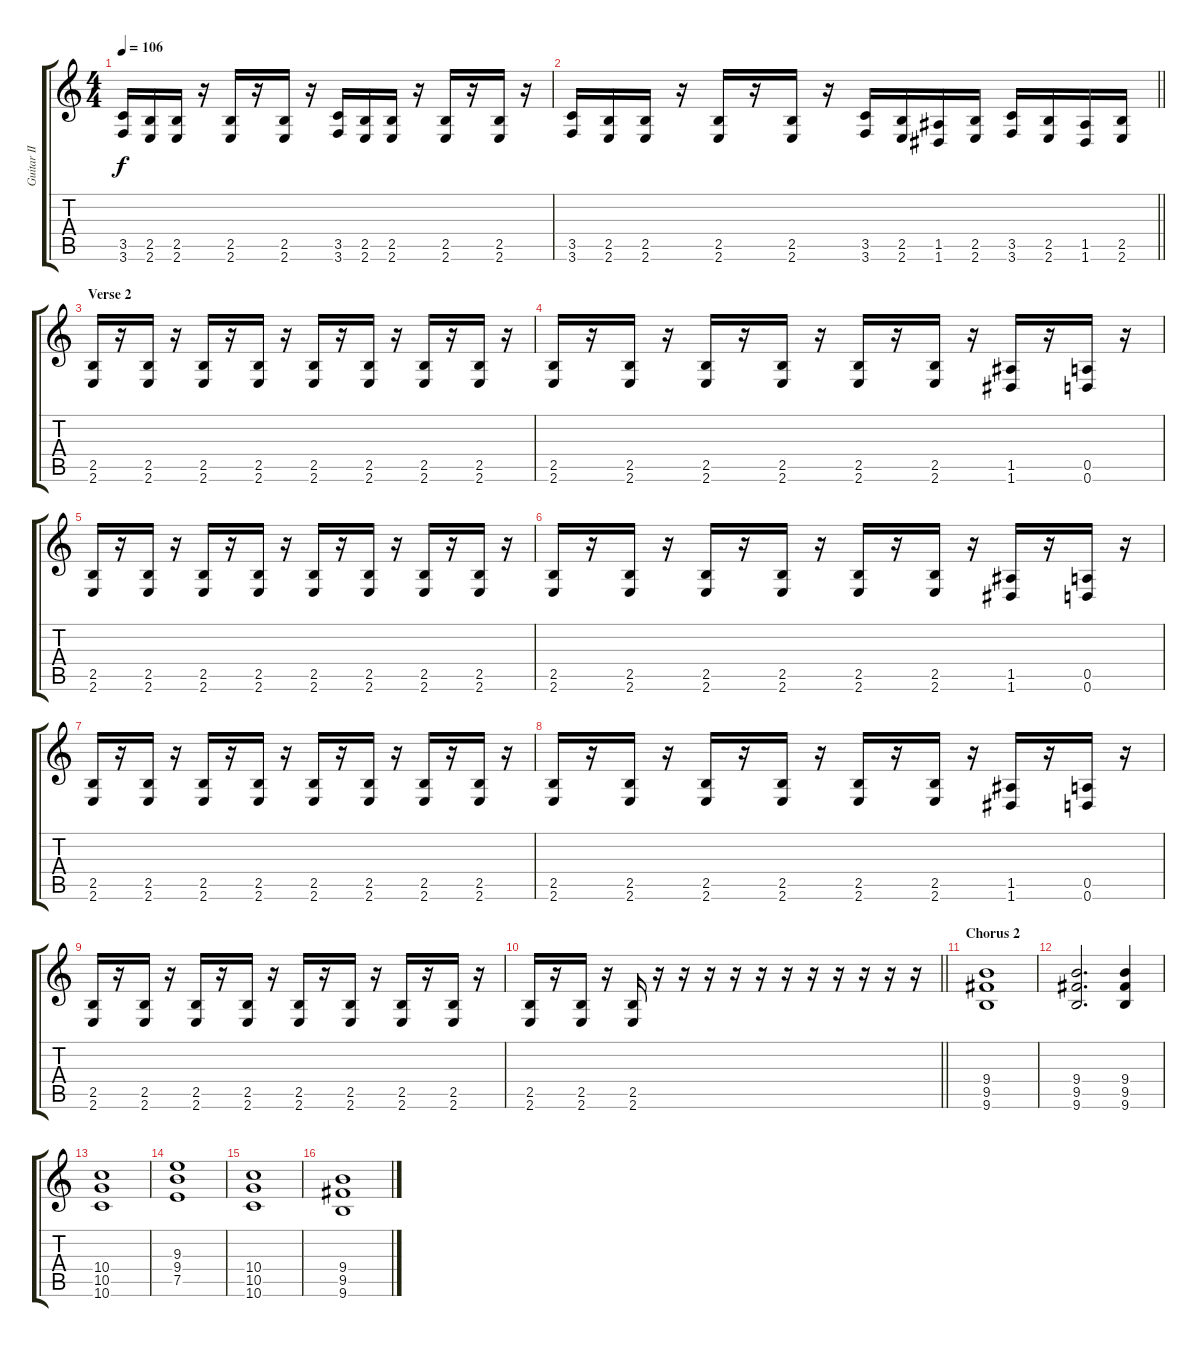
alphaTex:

\track ("Guitar II - Paul Landers" "Guitar II ") {instrument distortionguitar}
\staff {score tabs}
\tuning (E4 B3 G3 D3 A2 D2) {hide}
\ts (4 4)
\tempo 106
\clef g2
\ks c
(3.5 3.6).16{dy f} (2.5 2.6).16 (2.5 2.6).16 r.16 (2.5 2.6).16 r.16 (2.5 2.6).16 r.16 (3.5 3.6).16 (2.5 2.6).16 (2.5 2.6).16 r.16 (2.5 2.6).16 r.16 (2.5 2.6).16 r.16 |
\barLineRight lightlight
(3.5 3.6).16 (2.5 2.6).16 (2.5 2.6).16 r.16 (2.5 2.6).16 r.16 (2.5 2.6).16 r.16 (3.5 3.6).16 (2.5 2.6).16 (1.5 1.6).16 (2.5 2.6).16 (3.5 3.6).16 (2.5 2.6).16 (1.5 1.6).16 (2.5 2.6).16 |
\section ("" "Verse 2")
(2.5 2.6).16 r.16 (2.5 2.6).16 r.16 (2.5 2.6).16 r.16 (2.5 2.6).16 r.16 (2.5 2.6).16 r.16 (2.5 2.6).16 r.16 (2.5 2.6).16 r.16 (2.5 2.6).16 r.16 |
(2.5 2.6).16 r.16 (2.5 2.6).16 r.16 (2.5 2.6).16 r.16 (2.5 2.6).16 r.16 (2.5 2.6).16 r.16 (2.5 2.6).16 r.16 (1.5 1.6).16 r.16 (0.5 0.6).16 r.16 |
(2.5 2.6).16 r.16 (2.5 2.6).16 r.16 (2.5 2.6).16 r.16 (2.5 2.6).16 r.16 (2.5 2.6).16 r.16 (2.5 2.6).16 r.16 (2.5 2.6).16 r.16 (2.5 2.6).16 r.16 |
(2.5 2.6).16 r.16 (2.5 2.6).16 r.16 (2.5 2.6).16 r.16 (2.5 2.6).16 r.16 (2.5 2.6).16 r.16 (2.5 2.6).16 r.16 (1.5 1.6).16 r.16 (0.5 0.6).16 r.16 |
(2.5 2.6).16 r.16 (2.5 2.6).16 r.16 (2.5 2.6).16 r.16 (2.5 2.6).16 r.16 (2.5 2.6).16 r.16 (2.5 2.6).16 r.16 (2.5 2.6).16 r.16 (2.5 2.6).16 r.16 |
(2.5 2.6).16 r.16 (2.5 2.6).16 r.16 (2.5 2.6).16 r.16 (2.5 2.6).16 r.16 (2.5 2.6).16 r.16 (2.5 2.6).16 r.16 (1.5 1.6).16 r.16 (0.5 0.6).16 r.16 |
(2.5 2.6).16 r.16 (2.5 2.6).16 r.16 (2.5 2.6).16 r.16 (2.5 2.6).16 r.16 (2.5 2.6).16 r.16 (2.5 2.6).16 r.16 (2.5 2.6).16 r.16 (2.5 2.6).16 r.16 |
\barLineRight lightlight
(2.5 2.6).16 r.16 (2.5 2.6).16 r.16 (2.5 2.6).16 r.16 r.16 r.16 r.16 r.16 r.16 r.16 r.16 r.16 r.16 r.16 |
\section ("" "Chorus 2")
(9.4 9.5 9.6).1 |
(9.4 9.5 9.6).2{d} (9.4 9.5 9.6).4 |
(10.4 10.5 10.6).1 |
(9.3 9.4 7.5).1 |
(10.4 10.5 10.6).1 |
(9.4 9.5 9.6).1
